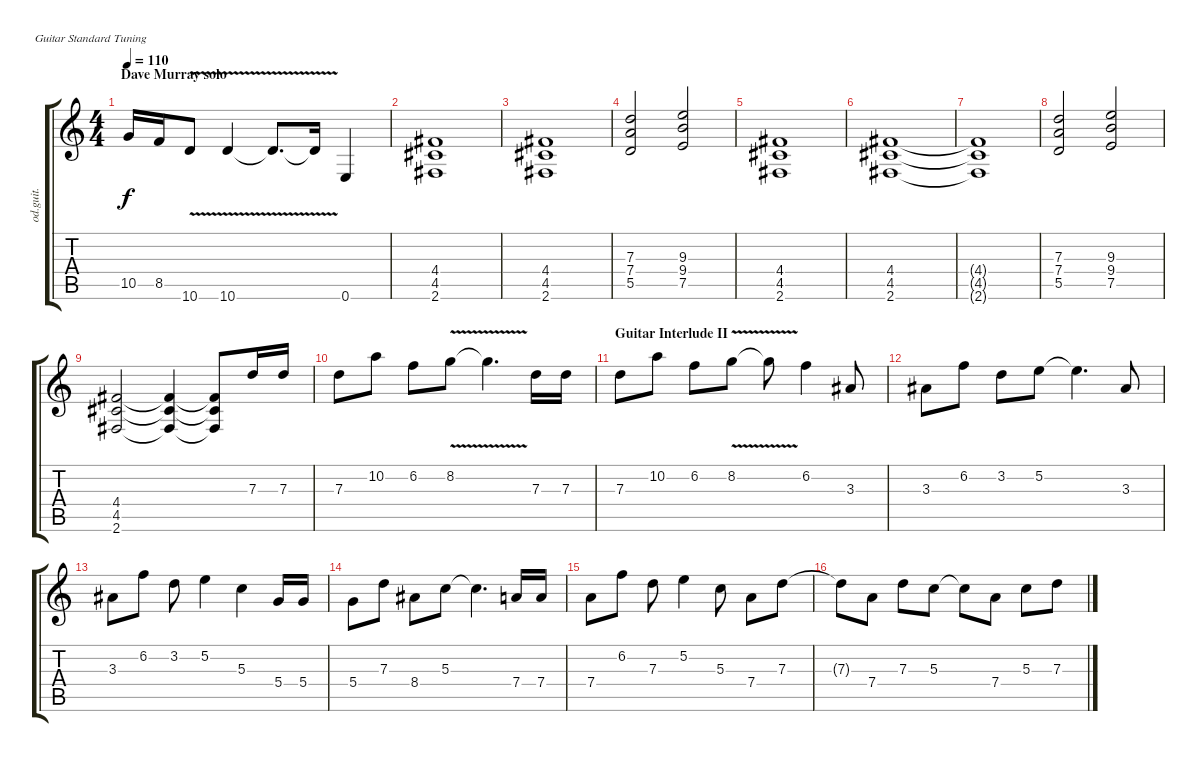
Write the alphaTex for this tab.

\defaultSystemsLayout 4
\bracketExtendMode groupsimilarinstruments
\otherSystemsTrackNameOrientation horizontal
\track ("Janick Gers" "od.guit.") {instrument overdrivenguitar}
\staff {score tabs}
\tuning (E4 B3 G3 D3 A2 E2)
\ts (4 4)
\section ("" "Dave Murray solo")
\tempo 110
\clef g2
\ks c
10.5.16{dy f} 8.5.16 10.6{v}.8 10.6{v}.4 10.6{v t}.8{d} 10.6{v t}.16 0.6.4 |
(4.4{acc #} 4.5{acc #} 2.6{acc #}).1{instrument overdrivenguitar} |
(4.4{acc #} 4.5{acc #} 2.6{acc #}).1 |
(7.3 7.4 5.5).2 (9.3 9.4 7.5).2 |
(4.4{acc #} 4.5{acc #} 2.6{acc #}).1 |
(4.4{acc #} 4.5{acc #} 2.6{acc #}).1 |
(4.4{t acc #} 4.5{t acc #} 2.6{t acc #}).1 |
(7.3 7.4 5.5).2 (9.3 9.4 7.5).2 |
(4.4{acc #} 4.5{acc #} 2.6{acc #}).2 (4.4{t acc #} 4.5{t acc #} 2.6{t acc #}).4 (4.4{t acc #} 4.5{t acc #} 2.6{t acc #}).8 7.3.16 7.3.16 |
7.3.8 10.2.8 6.2.8 8.2{v}.8 8.2{v t}.4{d} 7.3.16 7.3.16 |
\section ("" "Guitar Interlude II")
7.3.8 10.2.8 6.2.8 8.2{v}.8 8.2{v t}.8 6.2.4 3.3{acc #}.8 |
3.3{acc #}.8 6.2.8 3.2.8 5.2.8 5.2{t}.4{d} 3.3{acc #}.8 |
3.3{acc #}.8 6.2.8 3.2.8 5.2.4 5.3.4 5.4.16 5.4.16 |
5.4.8 7.3.8 8.4{acc #}.8 5.3.8 5.3{t}.4{d} 7.4.16 7.4.16 |
7.4.8 6.2.8 7.3.8 5.2.4 5.3.8 7.4.8 7.3.8 |
7.3{t}.8 7.4.8 7.3.8 5.3.8 5.3{t}.8 7.4.8 5.3.8 7.3.8
